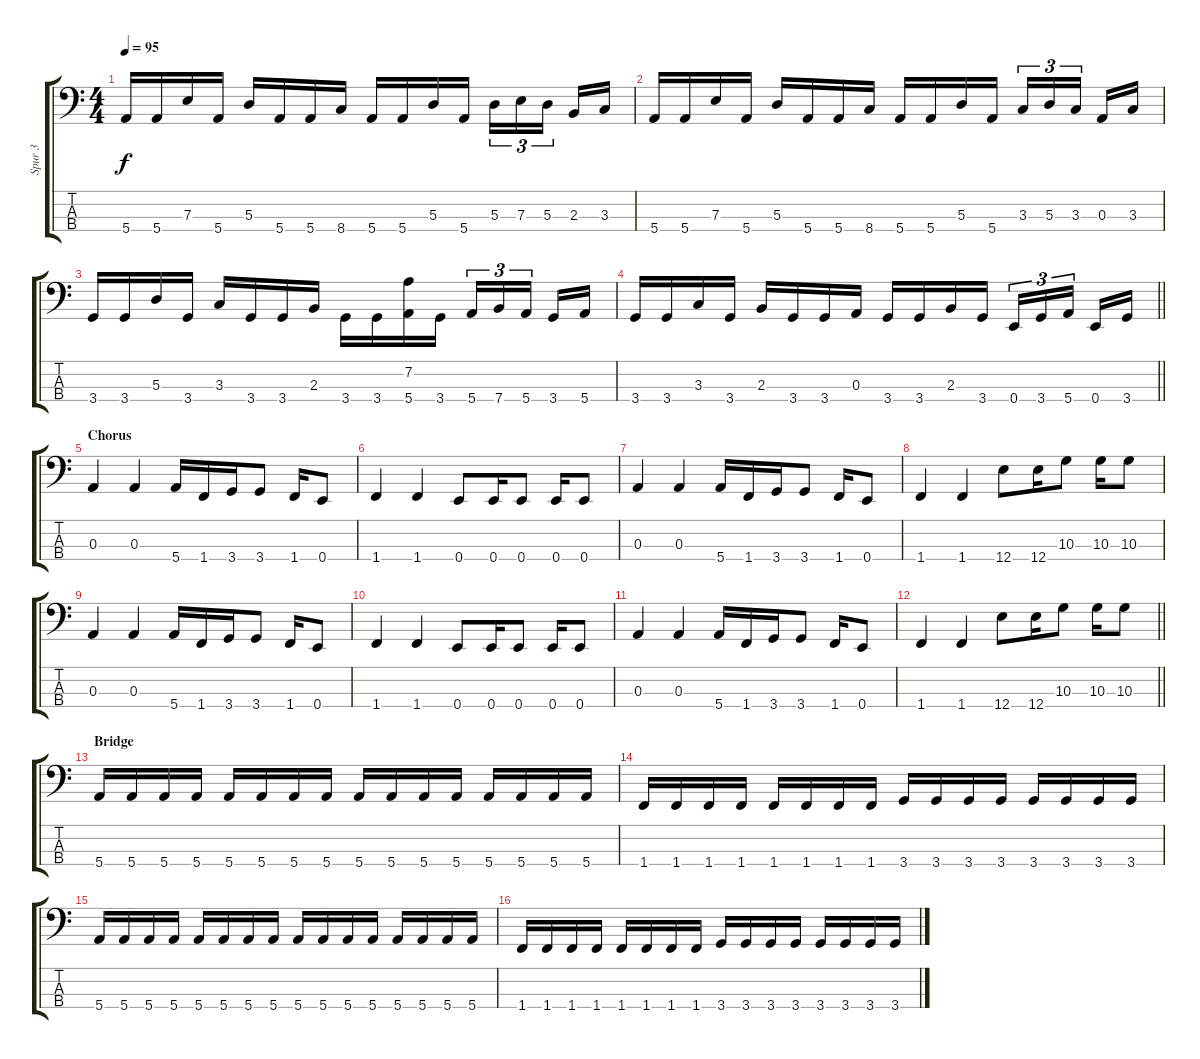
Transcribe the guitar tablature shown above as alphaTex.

\track ("Spur 3" "Spur 3") {instrument electricbassfinger}
\staff {score tabs}
\tuning (G2 D2 A1 E1) {hide}
\ts (4 4)
\tempo 95
\clef f4
\ks c
5.4.16{dy f} 5.4.16 7.3.16 5.4.16 5.3.16 5.4.16 5.4.16 8.4.16 5.4.16 5.4.16 5.3.16 5.4.16 5.3.16{tu (3 2)} 7.3.16{tu (3 2)} 5.3.16{tu (3 2)} 2.3.16 3.3.16 |
5.4.16 5.4.16 7.3.16 5.4.16 5.3.16 5.4.16 5.4.16 8.4.16 5.4.16 5.4.16 5.3.16 5.4.16 3.3.16{tu (3 2)} 5.3.16{tu (3 2)} 3.3.16{tu (3 2)} 0.3.16 3.3.16 |
3.4.16 3.4.16 5.3.16 3.4.16 3.3.16 3.4.16 3.4.16 2.3.16 3.4.16 3.4.16 (7.2 5.4).16 3.4.16 5.4.16{tu (3 2)} 7.4.16{tu (3 2)} 5.4.16{tu (3 2)} 3.4.16 5.4.16 |
\barLineRight lightlight
3.4.16 3.4.16 3.3.16 3.4.16 2.3.16 3.4.16 3.4.16 0.3.16 3.4.16 3.4.16 2.3.16 3.4.16 0.4.16{tu (3 2)} 3.4.16{tu (3 2)} 5.4.16{tu (3 2)} 0.4.16 3.4.16 |
\section ("" "Chorus")
0.3.4 0.3.4 5.4.16 1.4.16 3.4.16 3.4.8 1.4.16 0.4.8 |
1.4.4 1.4.4 0.4.8 0.4.16 0.4.8 0.4.16 0.4.8 |
0.3.4 0.3.4 5.4.16 1.4.16 3.4.16 3.4.8 1.4.16 0.4.8 |
1.4.4 1.4.4 12.4.8 12.4.16 10.3.8 10.3.16 10.3.8 |
0.3.4 0.3.4 5.4.16 1.4.16 3.4.16 3.4.8 1.4.16 0.4.8 |
1.4.4 1.4.4 0.4.8 0.4.16 0.4.8 0.4.16 0.4.8 |
0.3.4 0.3.4 5.4.16 1.4.16 3.4.16 3.4.8 1.4.16 0.4.8 |
\barLineRight lightlight
1.4.4 1.4.4 12.4.8 12.4.16 10.3.8 10.3.16 10.3.8 |
\section ("" "Bridge")
5.4.16 5.4.16 5.4.16 5.4.16 5.4.16 5.4.16 5.4.16 5.4.16 5.4.16 5.4.16 5.4.16 5.4.16 5.4.16 5.4.16 5.4.16 5.4.16 |
1.4.16 1.4.16 1.4.16 1.4.16 1.4.16 1.4.16 1.4.16 1.4.16 3.4.16 3.4.16 3.4.16 3.4.16 3.4.16 3.4.16 3.4.16 3.4.16 |
5.4.16 5.4.16 5.4.16 5.4.16 5.4.16 5.4.16 5.4.16 5.4.16 5.4.16 5.4.16 5.4.16 5.4.16 5.4.16 5.4.16 5.4.16 5.4.16 |
1.4.16 1.4.16 1.4.16 1.4.16 1.4.16 1.4.16 1.4.16 1.4.16 3.4.16 3.4.16 3.4.16 3.4.16 3.4.16 3.4.16 3.4.16 3.4.16
